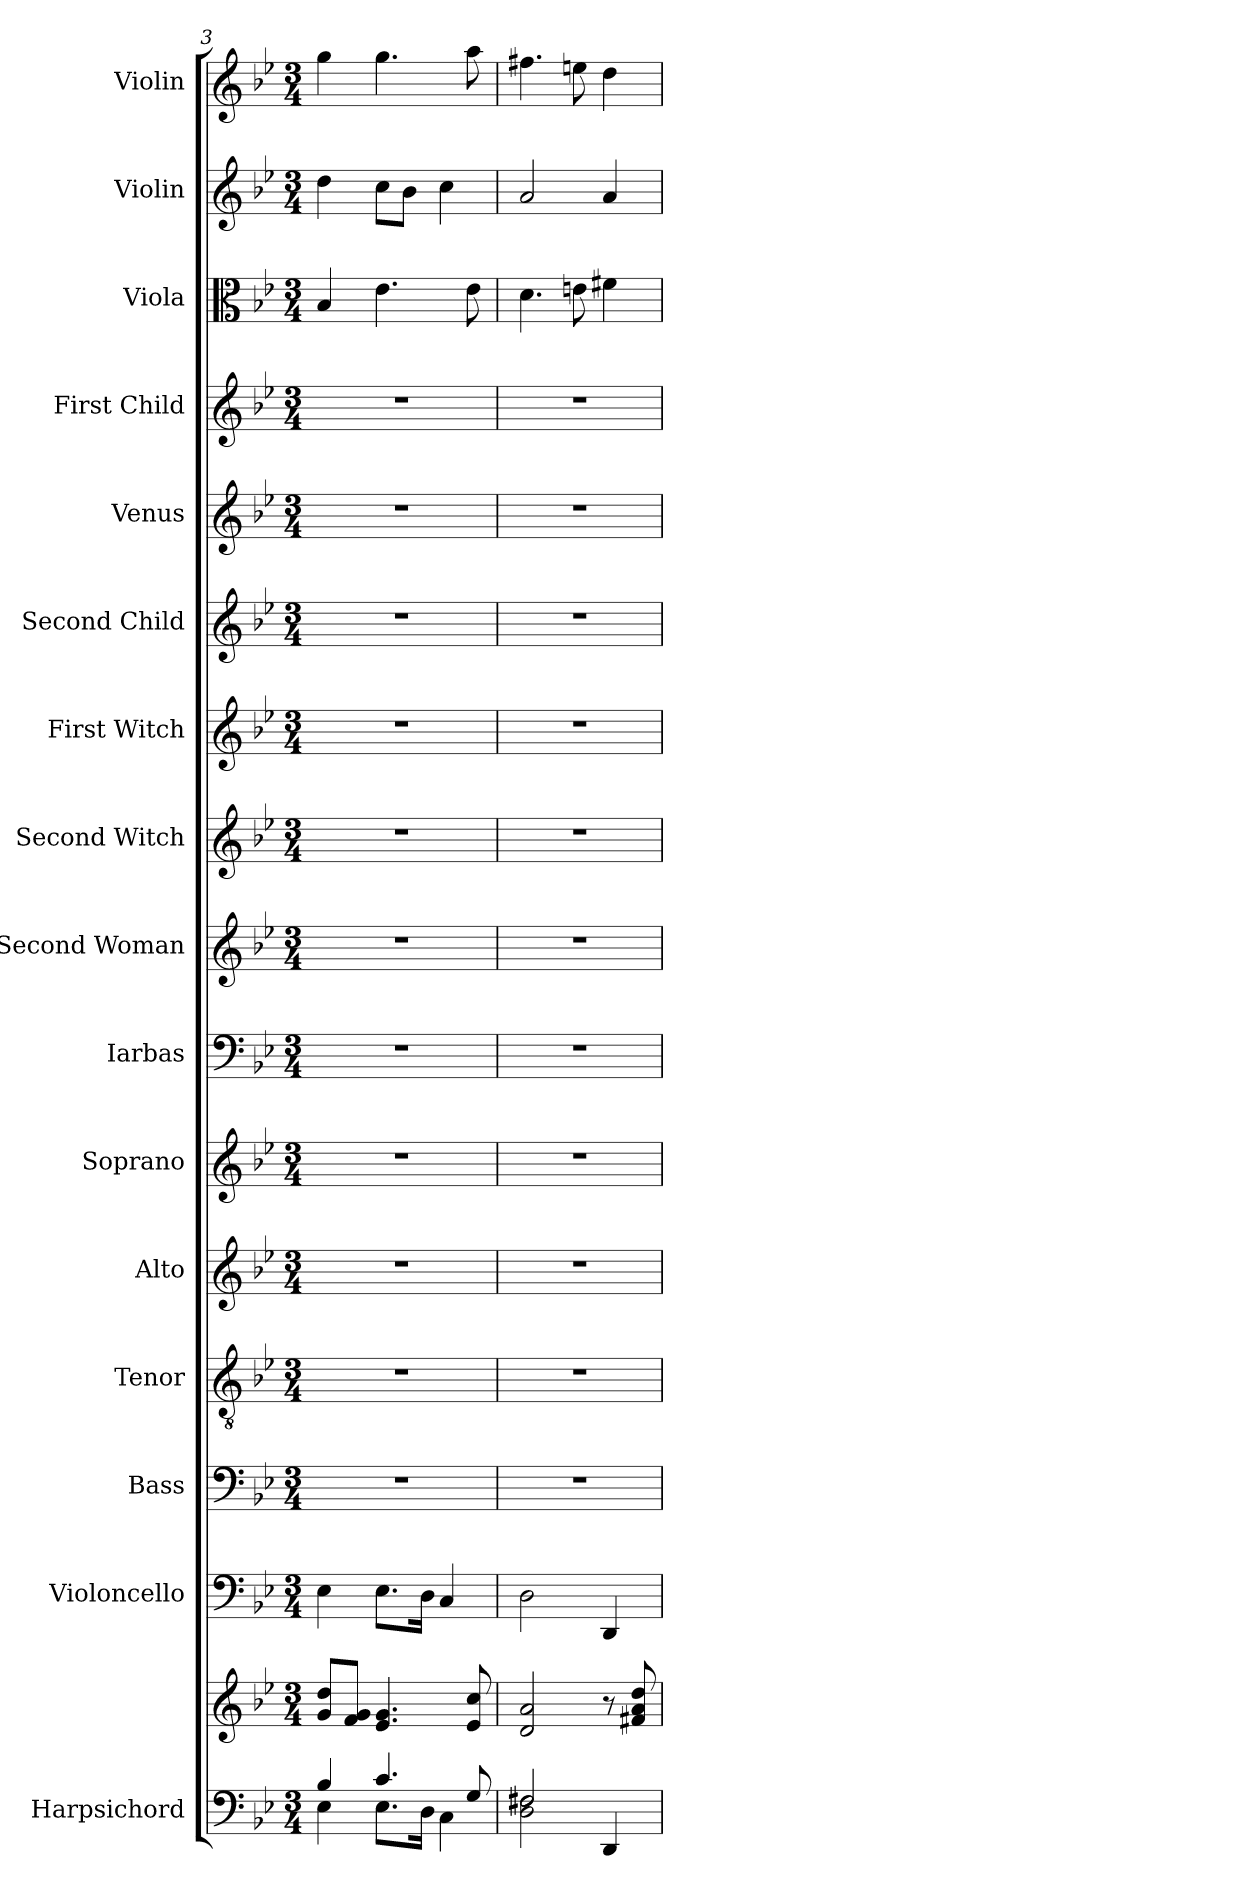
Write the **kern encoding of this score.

**kern	**kern	**kern	**kern	**kern	**kern	**kern	**kern	**kern	**kern	**kern	**kern	**kern	**kern	**kern	**kern	**kern
*part16	*part16	*part15	*part14	*part13	*part12	*part11	*part10	*part9	*part8	*part7	*part6	*part5	*part4	*part3	*part2	*part1
*staff17	*staff16	*staff15	*staff14	*staff13	*staff12	*staff11	*staff10	*staff9	*staff8	*staff7	*staff6	*staff5	*staff4	*staff3	*staff2	*staff1
*I"Harpsichord	*	*I"Violoncello	*I"Bass	*I"Tenor	*I"Alto	*I"Soprano	*I"Iarbas	*I"Second Woman	*I"Second Witch	*I"First Witch	*I"Second Child	*I"Venus	*I"First Child	*I"Viola	*I"Violin	*I"Violin
*I'Hch.	*	*I'Vc.	*I'B.	*I'T.	*I'A.	*I'S.	*I'I.	*I'2W	*I'W2.	*I'W1	*I'C2.	*I'V.	*I'C1	*I'Vla.	*I'Vln.	*I'Vln.
*clefF4	*clefG2	*clefF4	*clefF4	*clefGv2	*clefG2	*clefG2	*clefF4	*clefG2	*clefG2	*clefG2	*clefG2	*clefG2	*clefG2	*clefC3	*clefG2	*clefG2
*k[b-e-]	*k[b-e-]	*k[b-e-]	*k[b-e-]	*k[b-e-]	*k[b-e-]	*k[b-e-]	*k[b-e-]	*k[b-e-]	*k[b-e-]	*k[b-e-]	*k[b-e-]	*k[b-e-]	*k[b-e-]	*k[b-e-]	*k[b-e-]	*k[b-e-]
*M3/4	*M3/4	*M3/4	*M3/4	*M3/4	*M3/4	*M3/4	*M3/4	*M3/4	*M3/4	*M3/4	*M3/4	*M3/4	*M3/4	*M3/4	*M3/4	*M3/4
=3	=3	=3	=3	=3	=3	=3	=3	=3	=3	=3	=3	=3	=3	=3	=3	=3
*^	*	*	*	*	*	*	*	*	*	*	*	*	*	*	*	*
4B-/	4E-\	8g/ 8dd/L	4E-\	2.r	2.r	2.r	2.r	2.r	2.r	2.r	2.r	2.r	2.r	2.r	4B-/	4dd\	4gg\
.	.	8f/ 8g/J	.	.	.	.	.	.	.	.	.	.	.	.	.	.	.
4.c/	8.E-\L	4.e-/ 4.g/	8.E-\L	.	.	.	.	.	.	.	.	.	.	.	4.e-\	8cc\L	4.gg\
.	.	.	.	.	.	.	.	.	.	.	.	.	.	.	.	8b-\J	.
.	16D\Jk	.	16D\Jk	.	.	.	.	.	.	.	.	.	.	.	.	.	.
.	4C\	.	4C/	.	.	.	.	.	.	.	.	.	.	.	.	4cc\	.
8G/	.	8e-/ 8cc/	.	.	.	.	.	.	.	.	.	.	.	.	8e-\	.	8aa\
=4	=4	=4	=4	=4	=4	=4	=4	=4	=4	=4	=4	=4	=4	=4	=4	=4	=4
2D\ 2F#X\	2F#/	2d/ 2a/	2D\	2.r	2.r	2.r	2.r	2.r	2.r	2.r	2.r	2.r	2.r	2.r	4.d\	2a/	4.ff#X\
.	.	.	.	.	.	.	.	.	.	.	.	.	.	.	8en\	.	8een\
4DD/	4ryy	8r	4DD/	.	.	.	.	.	.	.	.	.	.	.	4f#X\	4a/	4dd\
.	.	8f#X/ 8a/ 8dd/	.	.	.	.	.	.	.	.	.	.	.	.	.	.	.
*v	*v	*	*	*	*	*	*	*	*	*	*	*	*	*	*	*	*
=	=	=	=	=	=	=	=	=	=	=	=	=	=	=	=	=
*-	*-	*-	*-	*-	*-	*-	*-	*-	*-	*-	*-	*-	*-	*-	*-	*-
